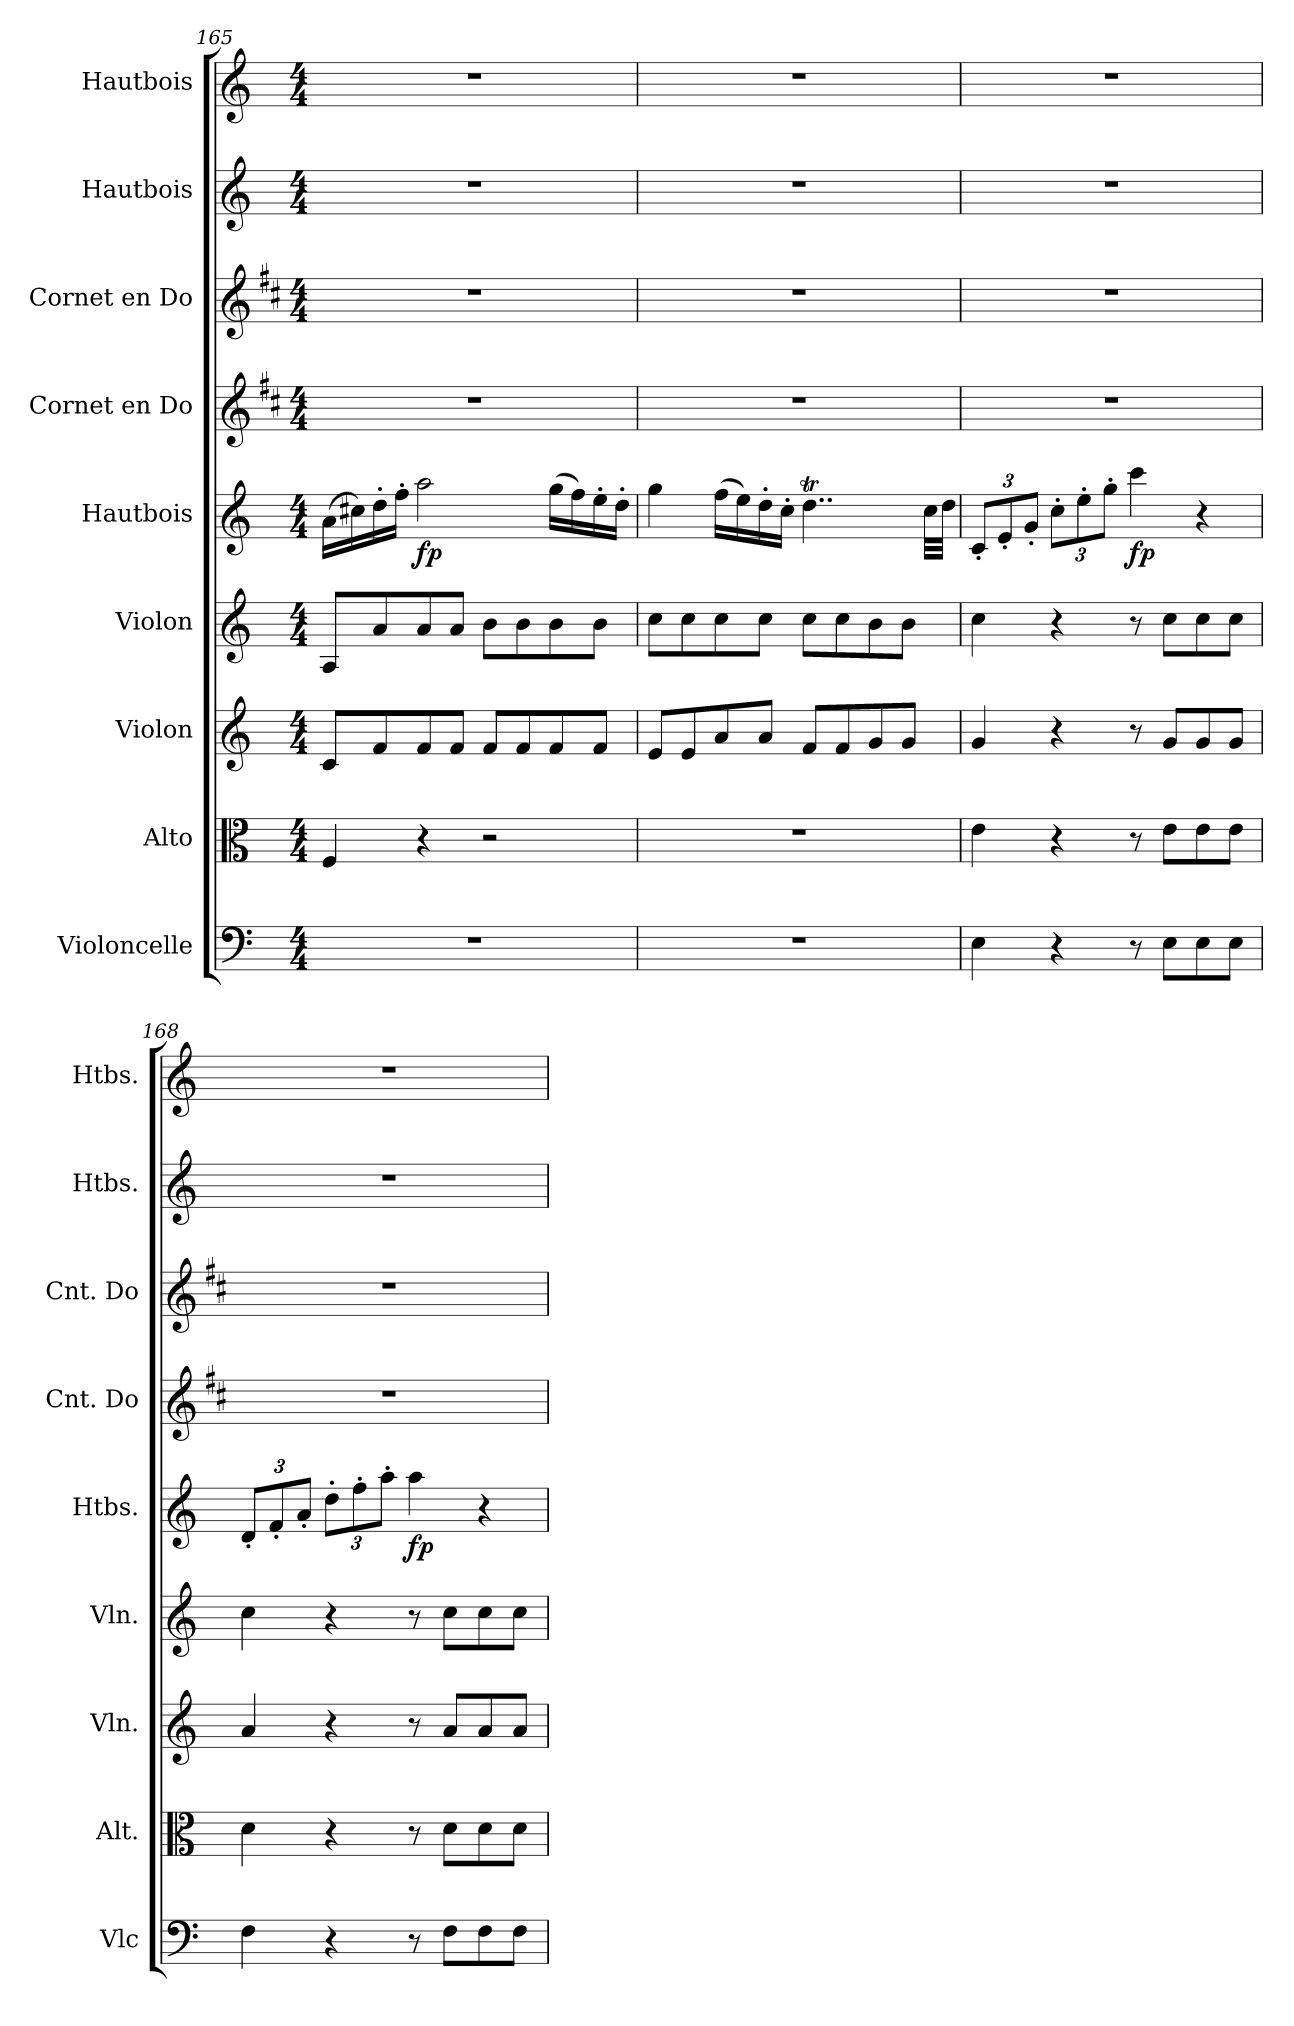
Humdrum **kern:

**kern	**kern	**kern	**kern	**kern	**dynam	**kern	**kern	**kern	**kern
*part9	*part8	*part7	*part6	*part5	*part5	*part4	*part3	*part2	*part1
*staff9	*staff8	*staff7	*staff6	*staff5	*staff5	*staff4	*staff3	*staff2	*staff1
*I"Violoncelle	*I"Alto	*I"Violon	*I"Violon	*I"Hautbois	*	*I"Cornet en Do	*I"Cornet en Do	*I"Hautbois	*I"Hautbois
*I'Vlc	*I'Alt.	*I'Vln.	*I'Vln.	*I'Htbs.	*	*I'Cnt. Do	*I'Cnt. Do	*I'Htbs.	*I'Htbs.
!!LO:PB:g=z
*clefF4	*clefC3	*clefG2	*clefG2	*clefG2	*	*clefG2	*clefG2	*clefG2	*clefG2
*	*	*	*	*	*	*ITrd1c2	*ITrd1c2	*	*
*k[]	*k[]	*k[]	*k[]	*k[]	*	*k[]	*k[]	*k[]	*k[]
*M4/4	*M4/4	*M4/4	*M4/4	*M4/4	*	*M4/4	*M4/4	*M4/4	*M4/4
=165	=165	=165	=165	=165	=165	=165	=165	=165	=165
1r	4F/	8c/L	8A/L	(16a\LL	.	1r	1r	1r	1r
.	.	.	.	16cc#X\)	.	.	.	.	.
.	.	8f/	8a/	16dd'\	.	.	.	.	.
.	.	.	.	16ff'\JJ	.	.	.	.	.
!	!	!	!	!	!LO:DY:b	!	!	!	!
.	4r	8f/	8a/	2aa\	fp	.	.	.	.
.	.	8f/J	8a/J	.	.	.	.	.	.
.	2r	8f/L	8b\L	.	.	.	.	.	.
.	.	8f/	8b\	.	.	.	.	.	.
.	.	8f/	8b\	(16gg\LL	.	.	.	.	.
.	.	.	.	16ff\)	.	.	.	.	.
.	.	8f/J	8b\J	16ee'\	.	.	.	.	.
.	.	.	.	16dd'\JJ	.	.	.	.	.
=166	=166	=166	=166	=166	=166	=166	=166	=166	=166
1r	1r	8e/L	8cc\L	4gg\	.	1r	1r	1r	1r
.	.	8e/	8cc\	.	.	.	.	.	.
.	.	8a/	8cc\	(16ff\LL	.	.	.	.	.
.	.	.	.	16ee\)	.	.	.	.	.
.	.	8a/J	8cc\J	16dd'\	.	.	.	.	.
.	.	.	.	16cc'\JJ	.	.	.	.	.
.	.	8f/L	8cc\L	4..ddT\	.	.	.	.	.
.	.	8f/	8cc\	.	.	.	.	.	.
.	.	8g/	8b\	.	.	.	.	.	.
.	.	8g/J	8b\J	.	.	.	.	.	.
.	.	.	.	32cc\LLL	.	.	.	.	.
.	.	.	.	32dd\JJJ	.	.	.	.	.
=167	=167	=167	=167	=167	=167	=167	=167	=167	=167
*	*	*	*	*Xbrackettup	*	*	*	*	*
4E\	4e\	4g/	4cc\	12c'/L	.	1r	1r	1r	1r
.	.	.	.	12e'/	.	.	.	.	.
.	.	.	.	12g'/J	.	.	.	.	.
4r	4r	4r	4r	12cc'\L	.	.	.	.	.
.	.	.	.	12ee'\	.	.	.	.	.
.	.	.	.	12gg'\J	.	.	.	.	.
!	!	!	!	!	!LO:DY:b	!	!	!	!
8r	8r	8r	8r	4ccc\	fp	.	.	.	.
8E\L	8e\L	8g/L	8cc\L	.	.	.	.	.	.
8E\	8e\	8g/	8cc\	4r	.	.	.	.	.
8E\J	8e\J	8g/J	8cc\J	.	.	.	.	.	.
!!LO:PB:g=z
=168	=168	=168	=168	=168	=168	=168	=168	=168	=168
4F\	4d\	4a/	4cc\	12d'/L	.	1r	1r	1r	1r
.	.	.	.	12f'/	.	.	.	.	.
.	.	.	.	12a'/J	.	.	.	.	.
4r	4r	4r	4r	12dd'\L	.	.	.	.	.
.	.	.	.	12ff'\	.	.	.	.	.
.	.	.	.	12aa'\J	.	.	.	.	.
!	!	!	!	!	!LO:DY:b	!	!	!	!
8r	8r	8r	8r	4aa\	fp	.	.	.	.
8F\L	8d\L	8a/L	8cc\L	.	.	.	.	.	.
8F\	8d\	8a/	8cc\	4r	.	.	.	.	.
8F\J	8d\J	8a/J	8cc\J	.	.	.	.	.	.
=	=	=	=	=	=	=	=	=	=
*-	*-	*-	*-	*-	*-	*-	*-	*-	*-
